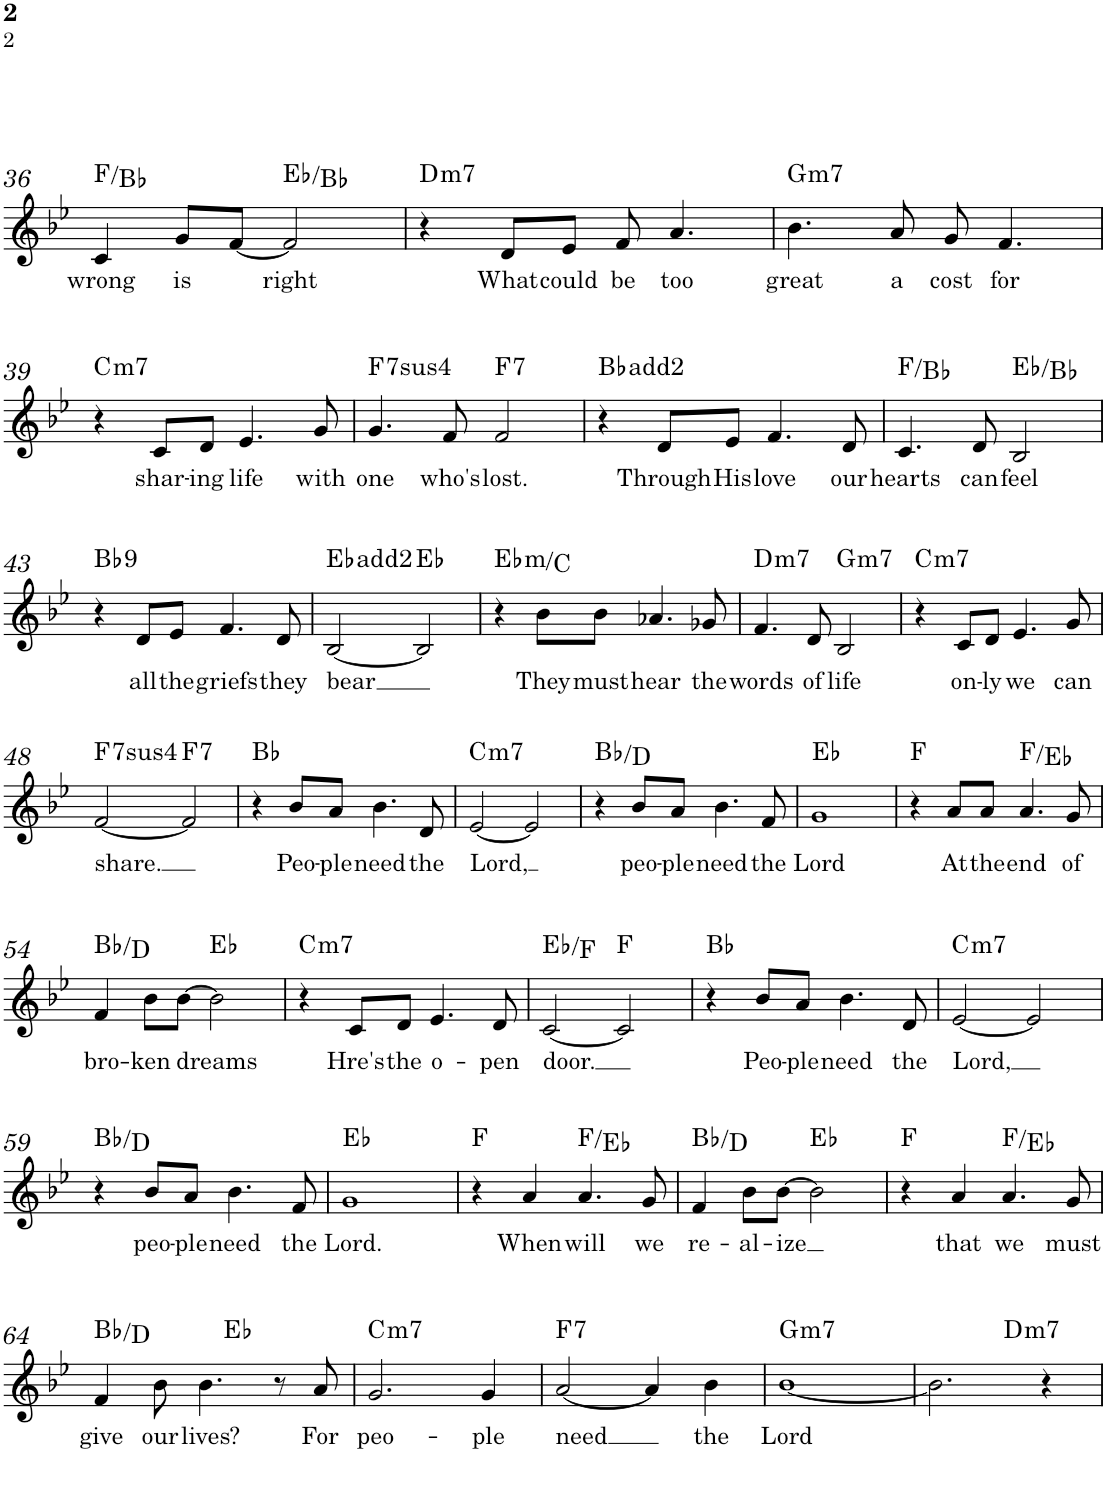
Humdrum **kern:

**kern	**text	**harte
*part1	*part1	*part1
*staff1	*staff1	*
*I"P1	*	*
!!LO:PB:g=z
*clefG2	*	*
*k[b-e-]	*	*
*B-:	*	*
*M4/4	*	*
=36	=36	=36
!	!LO:LY:b	!
4c/	wrong	F:maj/4
!	!LO:LY:b	!
8g/L	is	.
[<8f/J	.	.
!	!LO:LY:b	!
2f/]	right	Eb:maj/5
=37	=37	=37
!	!	!LO:H:kt=m7
4r	.	D:min7
!	!LO:LY:b	!
8d/L	What	.
!	!LO:LY:b	!
8e-/J	could	.
!	!LO:LY:b	!
8f/	be	.
!	!LO:LY:b	!
4.a/	too	.
=38	=38	=38
!	!LO:LY:b	!LO:H:kt=m7
4.b-\	great	G:min7
!	!LO:LY:b	!
8a/	a	.
!	!LO:LY:b	!
8g/	cost	.
!	!LO:LY:b	!
4.f/	for	.
!!LO:LB:g=z
=39	=39	=39
!	!	!LO:H:kt=m7
4r	.	C:min7
!	!LO:LY:b	!
8c/L	shar-	.
!	!LO:LY:b	!
8d/J	-ing	.
!	!LO:LY:b	!
4.e-/	life	.
!	!LO:LY:b	!
8g/	with	.
=40	=40	=40
!	!LO:LY:b	!LO:H:kt=74
4.g/	one	F:sus4(7)
!	!LO:LY:b	!
8f/	who's	.
!	!LO:LY:b	!LO:H:kt=7
2f/	lost.	F:7
=41	=41	=41
4r	.	Bb:maj(2)
!	!LO:LY:b	!
8d/L	Through	.
!	!LO:LY:b	!
8e-/J	His	.
!	!LO:LY:b	!
4.f/	love	.
!	!LO:LY:b	!
8d/	our	.
=42	=42	=42
!	!LO:LY:b	!
4.c/	hearts	F:maj/4
!	!LO:LY:b	!
8d/	can	.
!	!LO:LY:b	!
2B-/	feel	Eb:maj/5
!!LO:LB:g=z
=43	=43	=43
!	!	!LO:H:kt=9
4r	.	Bb:9
!	!LO:LY:b	!
8d/L	all	.
!	!LO:LY:b	!
8e-/J	the	.
!	!LO:LY:b	!
4.f/	griefs	.
!	!LO:LY:b	!
8d/	they	.
=44	=44	=44
!	!LO:LY:b	!
[<2B-/	bear	Eb:maj(2)
2B-/]	.	Eb:maj
=45	=45	=45
!	!	!LO:H:kt=m
4r	.	Eb:min/6
!	!LO:LY:b	!
8b-\L	They	.
!	!LO:LY:b	!
8b-\J	must	.
!	!LO:LY:b	!
4.a-X/	hear	.
!	!LO:LY:b	!
8g-X/	the	.
=46	=46	=46
!	!LO:LY:b	!LO:H:kt=m7
4.f/	words	D:min7
!	!LO:LY:b	!
8d/	of	.
!	!LO:LY:b	!LO:H:kt=m7
2B-/	life	G:min7
=47	=47	=47
!	!	!LO:H:kt=m7
4r	.	C:min7
!	!LO:LY:b	!
8c/L	on-	.
!	!LO:LY:b	!
8d/J	-ly	.
!	!LO:LY:b	!
4.e-/	we	.
!	!LO:LY:b	!
8g/	can	.
!!LO:LB:g=z
=48	=48	=48
!	!LO:LY:b	!LO:H:kt=74
[<2f/	share.	F:sus4(7)
!	!	!LO:H:kt=7
2f/]	.	F:7
=49	=49	=49
4r	.	Bb:maj
!	!LO:LY:b	!
8b-/L	Peo-	.
!	!LO:LY:b	!
8a/J	-ple	.
!	!LO:LY:b	!
4.b-\	need	.
!	!LO:LY:b	!
8d/	the	.
=50	=50	=50
!	!LO:LY:b	!LO:H:kt=m7
[<2e-/	Lord,	C:min7
2e-/]	.	.
=51	=51	=51
4r	.	Bb:maj/3
!	!LO:LY:b	!
8b-/L	peo-	.
!	!LO:LY:b	!
8a/J	-ple	.
!	!LO:LY:b	!
4.b-\	need	.
!	!LO:LY:b	!
8f/	the	.
=52	=52	=52
!	!LO:LY:b	!
1g	Lord	Eb:maj
=53	=53	=53
4r	.	F:maj
!	!LO:LY:b	!
8a/L	At	.
!	!LO:LY:b	!
8a/J	the	.
!	!LO:LY:b	!
4.a/	end	F:maj/b7
!	!LO:LY:b	!
8g/	of	.
!!LO:LB:g=z
=54	=54	=54
!	!LO:LY:b	!
4f/	bro-	Bb:maj/3
!	!LO:LY:b	!
8b-\L	-ken	.
!	!LO:LY:b	!
[>8b-\J	dreams	.
2b-\]	.	Eb:maj
=55	=55	=55
!	!	!LO:H:kt=m7
4r	.	C:min7
!	!LO:LY:b	!
8c/L	Hre's	.
!	!LO:LY:b	!
8d/J	the	.
!	!LO:LY:b	!
4.e-/	o-	.
!	!LO:LY:b	!
8d/	-pen	.
=56	=56	=56
!	!LO:LY:b	!
[<2c/	door.	Eb:maj/2
2c/]	.	F:maj
=57	=57	=57
4r	.	Bb:maj
!	!LO:LY:b	!
8b-/L	Peo-	.
!	!LO:LY:b	!
8a/J	-ple	.
!	!LO:LY:b	!
4.b-\	need	.
!	!LO:LY:b	!
8d/	the	.
=58	=58	=58
!	!LO:LY:b	!LO:H:kt=m7
[<2e-/	Lord,	C:min7
2e-/]	.	.
!!LO:LB:g=z
=59	=59	=59
4r	.	Bb:maj/3
!	!LO:LY:b	!
8b-/L	peo-	.
!	!LO:LY:b	!
8a/J	-ple	.
!	!LO:LY:b	!
4.b-\	need	.
!	!LO:LY:b	!
8f/	the	.
=60	=60	=60
!	!LO:LY:b	!
1g	Lord.	Eb:maj
=61	=61	=61
4r	.	F:maj
!	!LO:LY:b	!
4a/	When	.
!	!LO:LY:b	!
4.a/	will	F:maj/b7
!	!LO:LY:b	!
8g/	we	.
=62	=62	=62
!	!LO:LY:b	!
4f/	re-	Bb:maj/3
!	!LO:LY:b	!
8b-\L	-al-	.
!	!LO:LY:b	!
[>8b-\J	-ize	.
2b-\]	.	Eb:maj
=63	=63	=63
4r	.	F:maj
!	!LO:LY:b	!
4a/	that	.
!	!LO:LY:b	!
4.a/	we	F:maj/b7
!	!LO:LY:b	!
8g/	must	.
!!LO:LB:g=z
=64	=64	=64
!	!LO:LY:b	!
*^	*	*
4f/	2ryy	give	Bb:maj/3
!	!	!LO:LY:b	!
8b-\	.	our	.
!	!	!LO:LY:b	!
4.b-\	.	lives?	.
.	2ryy	.	Eb:maj
8r	.	.	.
!	!	!LO:LY:b	!
8a/	.	For	.
=65	=65	=65	=65
!	!	!LO:LY:b	!LO:H:kt=m7
*v	*v	*	*
2.g/	peo-	C:min7
!	!LO:LY:b	!
4g/	-ple	.
=66	=66	=66
!	!LO:LY:b	!LO:H:kt=7
[2a/	need	F:7
4a/]	.	.
!	!LO:LY:b	!
4b-\	the	.
=67	=67	=67
!	!LO:LY:b	!LO:H:kt=m7
[<1b-	Lord	G:min7
=68	=68	=68
*^	*	*
2.b-\]	2ryy	.	.
!	!	!	!LO:H:kt=m7
.	2ryy	.	D:min7
4r	.	.	.
*v	*v	*	*
=	=	=
*-	*-	*-
